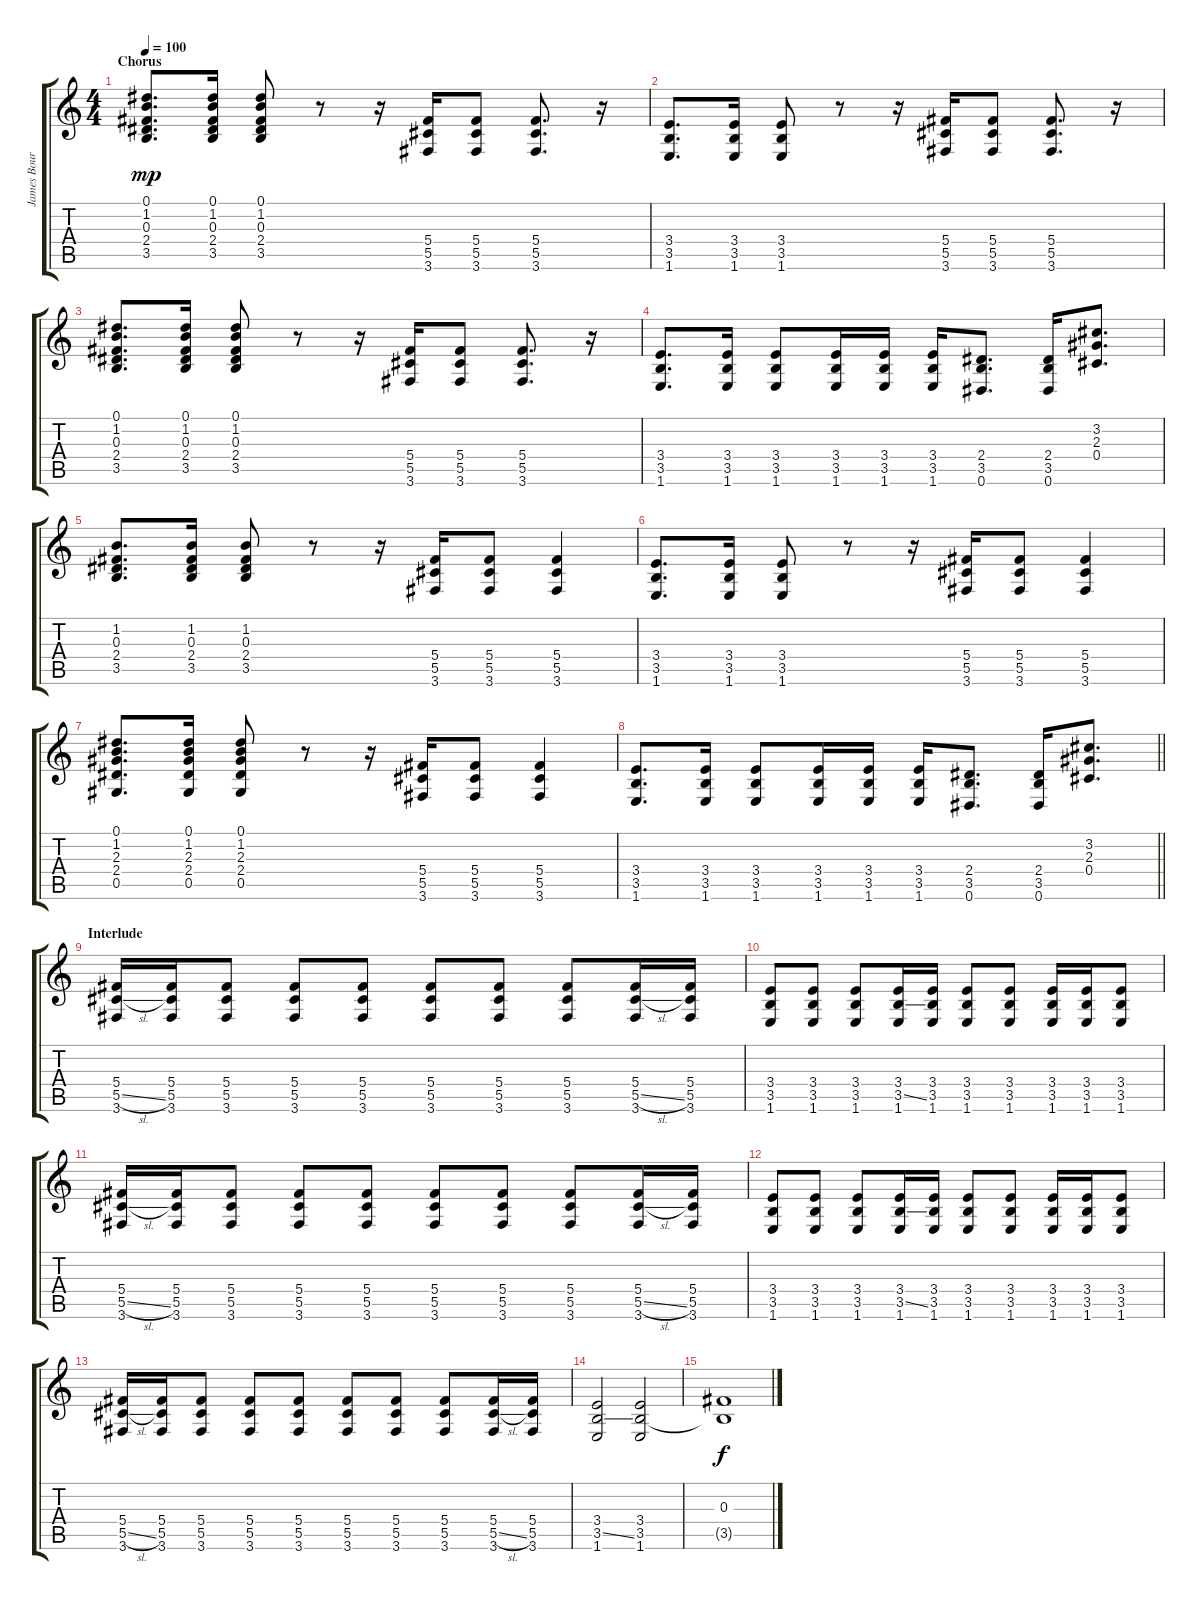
\track ("James Bourne" "James Bour") {instrument distortionguitar}
\staff {score tabs}
\tuning (Eb4 Bb3 Gb3 Db3 Ab2 Eb2) {hide}
\ts (4 4)
\section ("" "Chorus")
\tempo 100
\clef g2
\ks c
(0.1 1.2 0.3 2.4 3.5).8{d dy mp} (0.1 1.2 0.3 2.4 3.5).16 (0.1 1.2 0.3 2.4 3.5).8 r.8 r.16 (5.4 5.5 3.6).16 (5.4 5.5 3.6).8 (5.4 5.5 3.6).8{d} r.16 |
(3.4 3.5 1.6).8{d} (3.4 3.5 1.6).16 (3.4 3.5 1.6).8 r.8 r.16 (5.4 5.5 3.6).16 (5.4 5.5 3.6).8 (5.4 5.5 3.6).8{d} r.16 |
(0.1 1.2 0.3 2.4 3.5).8{d} (0.1 1.2 0.3 2.4 3.5).16 (0.1 1.2 0.3 2.4 3.5).8 r.8 r.16 (5.4 5.5 3.6).16 (5.4 5.5 3.6).8 (5.4 5.5 3.6).8{d} r.16 |
(3.4 3.5 1.6).8{d} (3.4 3.5 1.6).16 (3.4 3.5 1.6).8 (3.4 3.5 1.6).16 (3.4 3.5 1.6).16 (3.4 3.5 1.6).16 (2.4 3.5 0.6).8{d} (2.4 3.5 0.6).16 (3.2 2.3 0.4).8{d} |
(1.2 0.3 2.4 3.5).8{d} (1.2 0.3 2.4 3.5).16 (1.2 0.3 2.4 3.5).8 r.8 r.16 (5.4 5.5 3.6).16 (5.4 5.5 3.6).8 (5.4 5.5 3.6).4 |
(3.4 3.5 1.6).8{d} (3.4 3.5 1.6).16 (3.4 3.5 1.6).8 r.8 r.16 (5.4 5.5 3.6).16 (5.4 5.5 3.6).8 (5.4 5.5 3.6).4 |
(0.1 1.2 2.3 2.4 0.5).8{d} (0.1 1.2 2.3 2.4 0.5).16 (0.1 1.2 2.3 2.4 0.5).8 r.8 r.16 (5.4 5.5 3.6).16 (5.4 5.5 3.6).8 (5.4 5.5 3.6).4 |
\barLineRight lightlight
(3.4 3.5 1.6).8{d} (3.4 3.5 1.6).16 (3.4 3.5 1.6).8 (3.4 3.5 1.6).16 (3.4 3.5 1.6).16 (3.4 3.5 1.6).16 (2.4 3.5 0.6).8{d} (2.4 3.5 0.6).16 (3.2 2.3 0.4).8{d} |
\section ("" "Interlude")
(5.4 5.5{sl} 3.6).16 (5.4 5.5 3.6).16 (5.4 5.5 3.6).8 (5.4 5.5 3.6).8 (5.4 5.5 3.6).8 (5.4 5.5 3.6).8 (5.4 5.5 3.6).8 (5.4 5.5 3.6).8 (5.4 5.5{sl} 3.6).16 (5.4 5.5 3.6).16 |
(3.4 3.5 1.6).8 (3.4 3.5 1.6).8 (3.4 3.5 1.6).8 (3.4 3.5{ss} 1.6).16 (3.4 3.5 1.6).16 (3.4 3.5 1.6).8 (3.4 3.5 1.6).8 (3.4 3.5 1.6).16 (3.4 3.5 1.6).16 (3.4 3.5 1.6).8 |
(5.4 5.5{sl} 3.6).16 (5.4 5.5 3.6).16 (5.4 5.5 3.6).8 (5.4 5.5 3.6).8 (5.4 5.5 3.6).8 (5.4 5.5 3.6).8 (5.4 5.5 3.6).8 (5.4 5.5 3.6).8 (5.4 5.5{sl} 3.6).16 (5.4 5.5 3.6).16 |
(3.4 3.5 1.6).8 (3.4 3.5 1.6).8 (3.4 3.5 1.6).8 (3.4 3.5{ss} 1.6).16 (3.4 3.5 1.6).16 (3.4 3.5 1.6).8 (3.4 3.5 1.6).8 (3.4 3.5 1.6).16 (3.4 3.5 1.6).16 (3.4 3.5 1.6).8 |
(5.4 5.5{sl} 3.6).16 (5.4 5.5 3.6).16 (5.4 5.5 3.6).8 (5.4 5.5 3.6).8 (5.4 5.5 3.6).8 (5.4 5.5 3.6).8 (5.4 5.5 3.6).8 (5.4 5.5 3.6).8 (5.4 5.5{sl} 3.6).16 (5.4 5.5 3.6).16 |
(3.4 3.5{ss} 1.6).2 (3.4 3.5 1.6).2 |
(0.3 3.5{t}).1{dy f}
